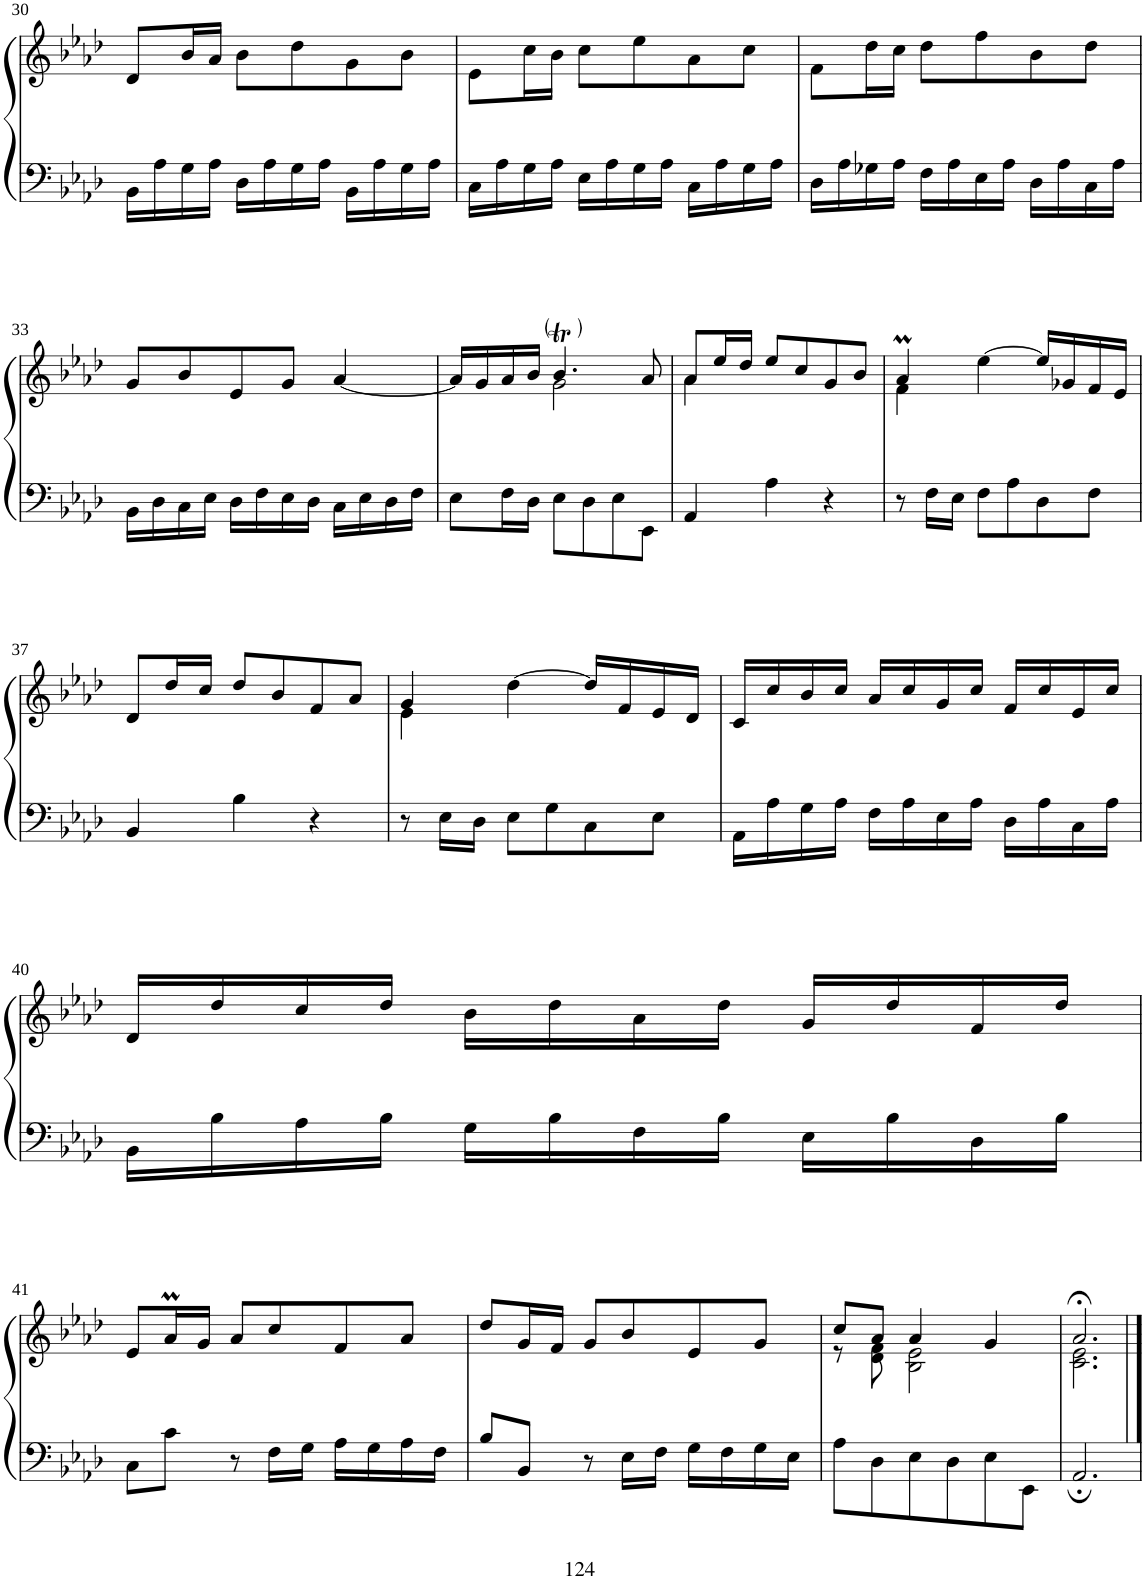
**kern	**kern
*part1	*part1
*staff2	*staff1
*I"Piano	*
*I'Pno	*
!!LO:PB:g=z
*clefF4	*clefG2
*k[b-e-a-d-]	*k[b-e-a-d-]
*M3/4	*M3/4
=30	=30
16BB-\LL	8d-/L
16A-\	.
16G\	16b-/L
16A-\JJ	16a-/JJ
16D-\LL	8b-\L
16A-\	.
16G\	8dd-\
16A-\JJ	.
16BB-\LL	8g\
16A-\	.
16G\	8b-\J
16A-\JJ	.
=31	=31
16C\LL	8e-\L
16A-\	.
16G\	16cc\L
16A-\JJ	16b-\JJ
16E-\LL	8cc\L
16A-\	.
16G\	8ee-\
16A-\JJ	.
16C\LL	8a-\
16A-\	.
16G\	8cc\J
16A-\JJ	.
=32	=32
16D-\LL	8f\L
16A-\	.
16G-X\	16dd-\L
16A-\JJ	16cc\JJ
16F\LL	8dd-\L
16A-\	.
16E-\	8ff\
16A-\JJ	.
16D-\LL	8b-\
16A-\	.
16C\	8dd-\J
16A-\JJ	.
!!LO:LB:g=z
=33	=33
16BB-\LL	8g/L
16D-\	.
16C\	8b-/
16E-\JJ	.
16D-\LL	8e-/
16F\	.
16E-\	8g/J
16D-\JJ	.
16C\LL	[4a-/
16E-\	.
16D-\	.
16F\JJ	.
=34	=34
*	*^
8E-\L	16a-/LL]	4ryy
.	16g/	.
16F\L	16a-/	.
16D-\JJ	16b-/JJ	.
8E-\L	4.b-T/	2g\
8D-\	.	.
8E-\	.	.
8EE-\J	8a-/	.
=35	=35	=35
4AA-/	8a-/L	4a-\
.	16ee-/L	.
.	16dd-/JJ	.
4A-\	8ee-/L	2ryy
.	8cc/	.
4r	8g/	.
.	8b-/J	.
=36	=36	=36
8r	4a-M/	4f\
16F\LL	.	.
16E-\JJ	.	.
8F\L	[4ee-\	2ryy
8A-\	.	.
8D-\	16ee-/LL]	.
.	16g-X/	.
8F\J	16f/	.
.	16e-/JJ	.
*	*v	*v
!!LO:LB:g=z
=37	=37
4BB-/	8d-/L
.	16dd-/L
.	16cc/JJ
4B-\	8dd-/L
.	8b-/
4r	8f/
.	8a-/J
=38	=38
*	*^
8r	4g/	4e-\
16E-\LL	.	.
16D-\JJ	.	.
8E-\L	[4dd-\	2ryy
8G\	.	.
8C\	16dd-/LL]	.
.	16f/	.
8E-\J	16e-/	.
.	16d-/JJ	.
*	*v	*v
=39	=39
16AA-\LL	16c/LL
16A-\	16cc/
16G\	16b-/
16A-\JJ	16cc/JJ
16F\LL	16a-/LL
16A-\	16cc/
16E-\	16g/
16A-\JJ	16cc/JJ
16D-\LL	16f/LL
16A-\	16cc/
16C\	16e-/
16A-\JJ	16cc/JJ
!!LO:LB:g=z
=40	=40
16BB-\LL	16d-/LL
16B-\	16dd-/
16A-\	16cc/
16B-\JJ	16dd-/JJ
16G\LL	16b-\LL
16B-\	16dd-\
16F\	16a-\
16B-\JJ	16dd-\JJ
16E-\LL	16g/LL
16B-\	16dd-/
16D-\	16f/
16B-\JJ	16dd-/JJ
!!LO:LB:g=z
=41	=41
8C\L	8e-/L
8c\J	16a-M/L
.	16g/JJ
8r	8a-/L
16F\LL	8cc/
16G\JJ	.
16A-\LL	8f/
16G\	.
16A-\	8a-/J
16F\JJ	.
=42	=42
8B-/L	8dd-/L
8BB-/J	16g/L
.	16f/JJ
8r	8g/L
16E-\LL	8b-/
16F\JJ	.
16G\LL	8e-/
16F\	.
16G\	8g/J
16E-\JJ	.
=43	=43
*	*^
8A-\L	8cc/L	8r
8D-\	8a-/J	8d-\ 8f\
8E-\	4a-/	2B-\ 2e-\
8D-\	.	.
8E-\	4g/	.
8EE-\J	.	.
=44	=44	=44
2.AA-;/	2.a-;</	2.c\ 2.e-\
*	*v	*v
==	==
*-	*-
